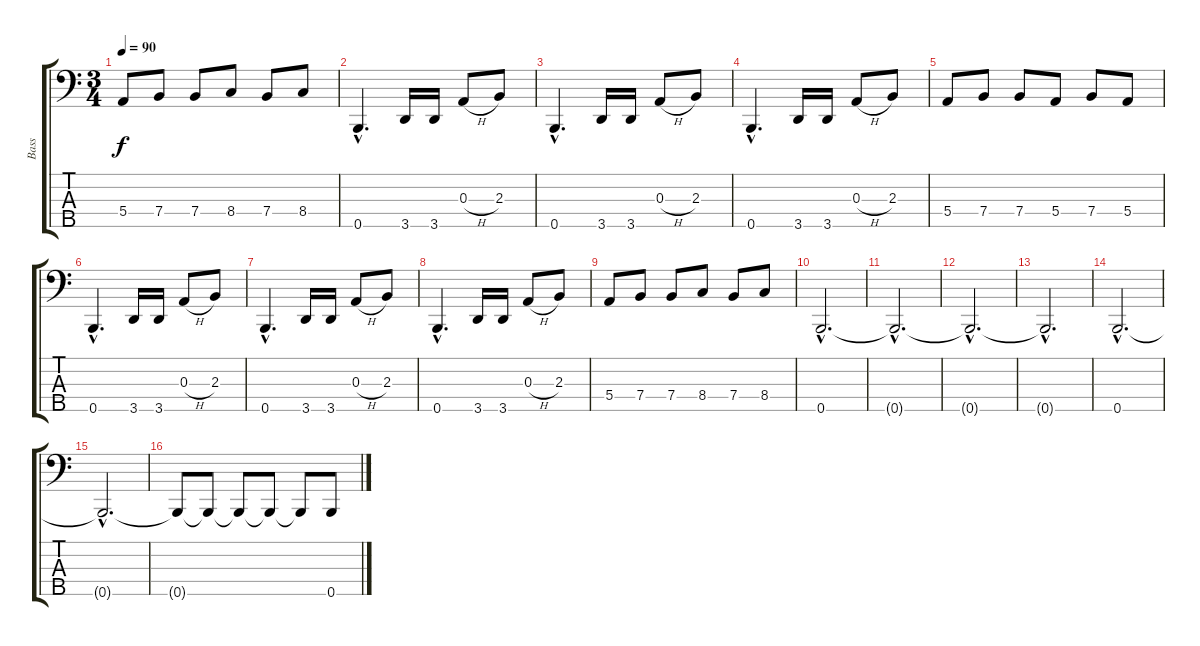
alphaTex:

\track ("Bass" "Bass") {instrument electricbassfinger}
\staff {score tabs}
\tuning (G2 D2 A1 E1 B0) {hide}
\ts (3 4)
\tempo 90
\clef f4
\ks c
5.4.8{dy f} 7.4.8 7.4.8 8.4.8 7.4.8 8.4.8 |
0.5{hac}.4{d} 3.5.16 3.5.16 0.3{h}.8 2.3.8 |
0.5{hac}.4{d} 3.5.16 3.5.16 0.3{h}.8 2.3.8 |
0.5{hac}.4{d} 3.5.16 3.5.16 0.3{h}.8 2.3.8 |
5.4.8 7.4.8 7.4.8 5.4.8 7.4.8 5.4.8 |
0.5{hac}.4{d} 3.5.16 3.5.16 0.3{h}.8 2.3.8 |
0.5{hac}.4{d} 3.5.16 3.5.16 0.3{h}.8 2.3.8 |
0.5{hac}.4{d} 3.5.16 3.5.16 0.3{h}.8 2.3.8 |
5.4.8 7.4.8 7.4.8 8.4.8 7.4.8 8.4.8 |
0.5{hac}.2{d} |
0.5{hac t}.2{d} |
0.5{hac t}.2{d} |
0.5{hac t}.2{d} |
0.5{hac}.2{d} |
0.5{hac t}.2{d} |
0.5{t}.8 0.5{t}.8 0.5{t}.8 0.5{t}.8 0.5{t}.8 0.5.8
